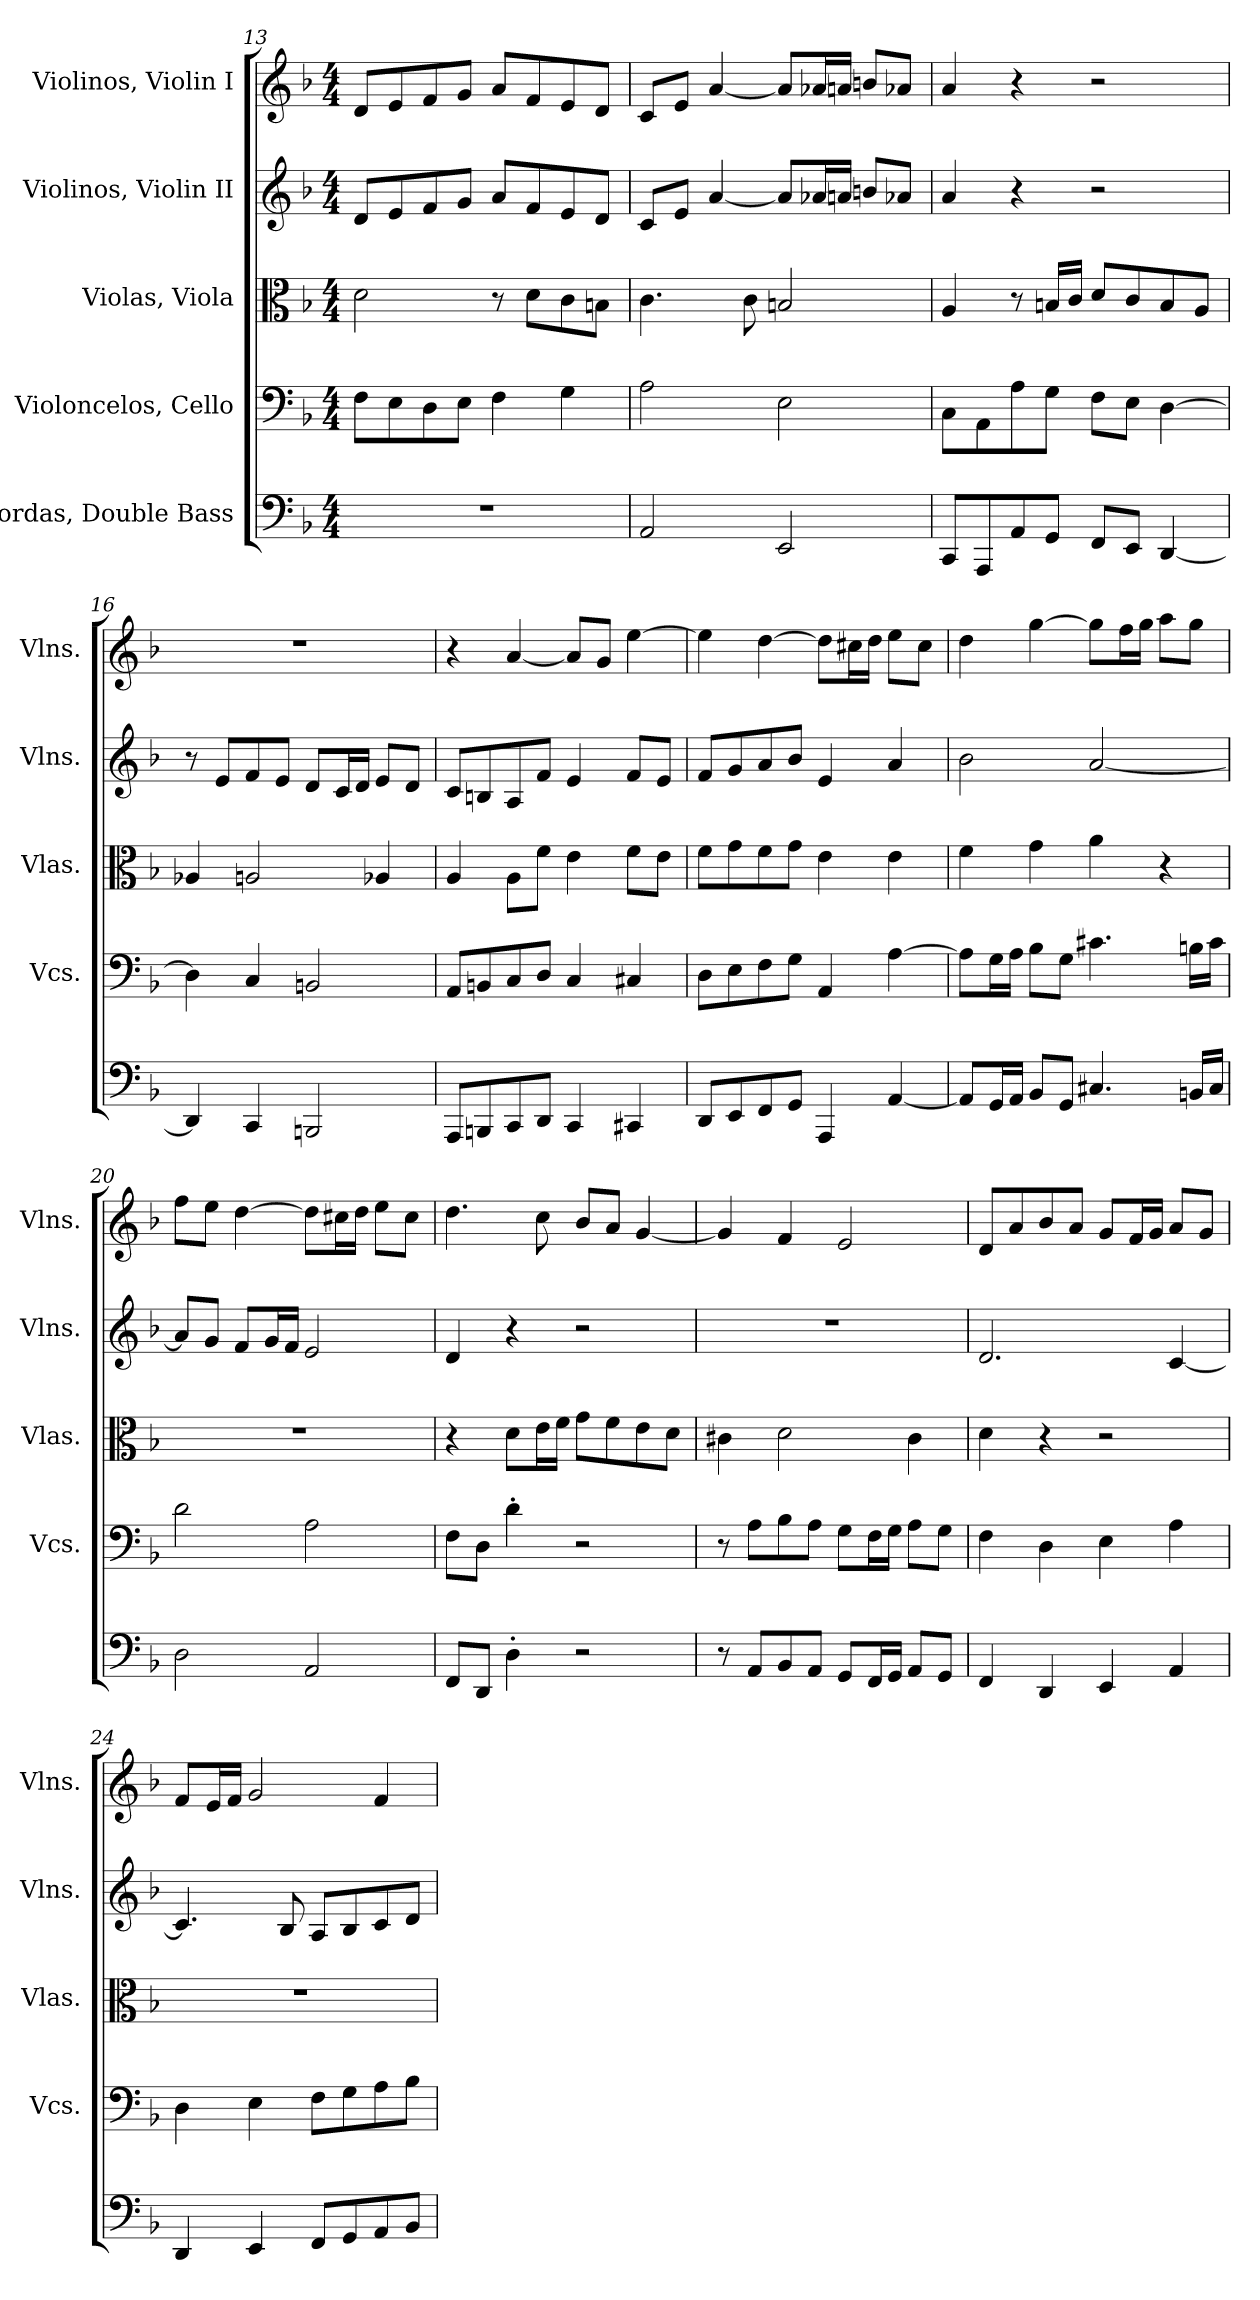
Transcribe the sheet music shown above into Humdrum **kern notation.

**kern	**kern	**kern	**kern	**kern
*part5	*part4	*part3	*part2	*part1
*staff5	*staff4	*staff3	*staff2	*staff1
*I"Cordas, Double Bass	*I"Violoncelos, Cello	*I"Violas, Viola	*I"Violinos, Violin II	*I"Violinos, Violin I
*	*I'Vcs.	*I'Vlas.	*I'Vlns.	*I'Vlns.
*clefF4	*clefF4	*clefC3	*clefG2	*clefG2
*k[b-]	*k[b-]	*k[b-]	*k[b-]	*k[b-]
*M4/4	*M4/4	*M4/4	*M4/4	*M4/4
=13	=13	=13	=13	=13
1r	8F\L	2d\	8d/L	8d/L
.	8E\	.	8e/	8e/
.	8D\	.	8f/	8f/
.	8E\J	.	8g/J	8g/J
.	4F\	8r	8a/L	8a/L
.	.	8d\L	8f/	8f/
.	4G\	8c\	8e/	8e/
.	.	8Bn\J	8d/J	8d/J
!!LO:LB:g=z
=14	=14	=14	=14	=14
2AA/	2A\	4.c\	8c/L	8c/L
.	.	.	8e/J	8e/J
.	.	.	[4a/	[4a/
.	.	8c\	.	.
2EE/	2E\	2Bn/	8a/L]	8a/L]
.	.	.	16a-X/L	16a-X/L
.	.	.	16an/JJ	16an/JJ
.	.	.	8bn/L	8bn/L
.	.	.	8a-X/J	8a-X/J
=15	=15	=15	=15	=15
8CC/L	8C\L	4A/	4a/	4a/
8AAA/	8AA\	.	.	.
8AA/	8A\	8r	4r	4r
8GG/J	8G\J	16Bn/LL	.	.
.	.	16c/JJ	.	.
8FF/L	8F\L	8d/L	2r	2r
8EE/J	8E\J	8c/	.	.
[4DD/	[4D\	8B/	.	.
.	.	8A/J	.	.
=16	=16	=16	=16	=16
4DD/]	4D\]	4A-X/	8r	1r
.	.	.	8e/L	.
4CC/	4C/	2An/	8f/	.
.	.	.	8e/J	.
2BBBn/	2BBn/	.	8d/L	.
.	.	.	16c/L	.
.	.	.	16d/JJ	.
.	.	4A-X/	8e/L	.
.	.	.	8d/J	.
=17	=17	=17	=17	=17
8AAA/L	8AA/L	4A/	8c/L	4r
8BBBn/	8BBn/	.	8Bn/	.
8CC/	8C/	8A\L	8A/	[4a/
8DD/J	8D/J	8f\J	8f/J	.
4CC/	4C/	4e\	4e/	8a/L]
.	.	.	.	8g/J
4CC#X/	4C#X/	8f\L	8f/L	[4ee\
.	.	8e\J	8e/J	.
!!LO:PB:g=z
=18	=18	=18	=18	=18
8DD/L	8D\L	8f\L	8f/L	4ee\]
8EE/	8E\	8g\	8g/	.
8FF/	8F\	8f\	8a/	[4dd\
8GG/J	8G\J	8g\J	8b-/J	.
4AAA/	4AA/	4e\	4e/	8dd\L]
.	.	.	.	16cc#X\L
.	.	.	.	16dd\JJ
[4AA/	[4A\	4e\	4a/	8ee\L
.	.	.	.	8cc#\J
=19	=19	=19	=19	=19
8AA/L]	8A\L]	4f\	2b-\	4dd\
16GG/L	16G\L	.	.	.
16AA/JJ	16A\JJ	.	.	.
8BB-/L	8B-\L	4g\	.	[4gg\
8GG/J	8G\J	.	.	.
4.C#X/	4.c#X\	4a\	[2a/	8gg\L]
.	.	.	.	16ff\L
.	.	.	.	16gg\JJ
.	.	4r	.	8aa\L
16BBn/LL	16Bn\LL	.	.	8gg\J
16C#/JJ	16c#\JJ	.	.	.
=20	=20	=20	=20	=20
2D\	2d\	1r	8a/L]	8ff\L
.	.	.	8g/J	8ee\J
.	.	.	8f/L	[4dd\
.	.	.	16g/L	.
.	.	.	16f/JJ	.
2AA/	2A\	.	2e/	8dd\L]
.	.	.	.	16cc#X\L
.	.	.	.	16dd\JJ
.	.	.	.	8ee\L
.	.	.	.	8cc#\J
=21	=21	=21	=21	=21
8FF/L	8F\L	4r	4d/	4.dd\
8DD/J	8D\J	.	.	.
4D'\	4d'\	8d\L	4r	.
.	.	16e\L	.	8cc\
.	.	16f\JJ	.	.
2r	2r	8g\L	2r	8b-/L
.	.	8f\	.	8a/J
.	.	8e\	.	[4g/
.	.	8d\J	.	.
!!LO:LB:g=z
=22	=22	=22	=22	=22
8r	8r	4c#X\	1r	4g/]
8AA/L	8A\L	.	.	.
8BB-/	8B-\	2d\	.	4f/
8AA/J	8A\J	.	.	.
8GG/L	8G\L	.	.	2e/
16FF/L	16F\L	.	.	.
16GG/JJ	16G\JJ	.	.	.
8AA/L	8A\L	4c#\	.	.
8GG/J	8G\J	.	.	.
=23	=23	=23	=23	=23
4FF/	4F\	4d\	2.d/	8d/L
.	.	.	.	8a/
4DD/	4D\	4r	.	8b-/
.	.	.	.	8a/J
4EE/	4E\	2r	.	8g/L
.	.	.	.	16f/L
.	.	.	.	16g/JJ
4AA/	4A\	.	[4c/	8a/L
.	.	.	.	8g/J
=24	=24	=24	=24	=24
4DD/	4D\	1r	4.c/]	8f/L
.	.	.	.	16e/L
.	.	.	.	16f/JJ
4EE/	4E\	.	.	2g/
.	.	.	8B-/	.
8FF/L	8F\L	.	8A/L	.
8GG/	8G\	.	8B-/	.
8AA/	8A\	.	8c/	4f/
8BB-/J	8B-\J	.	8d/J	.
=	=	=	=	=
*-	*-	*-	*-	*-
